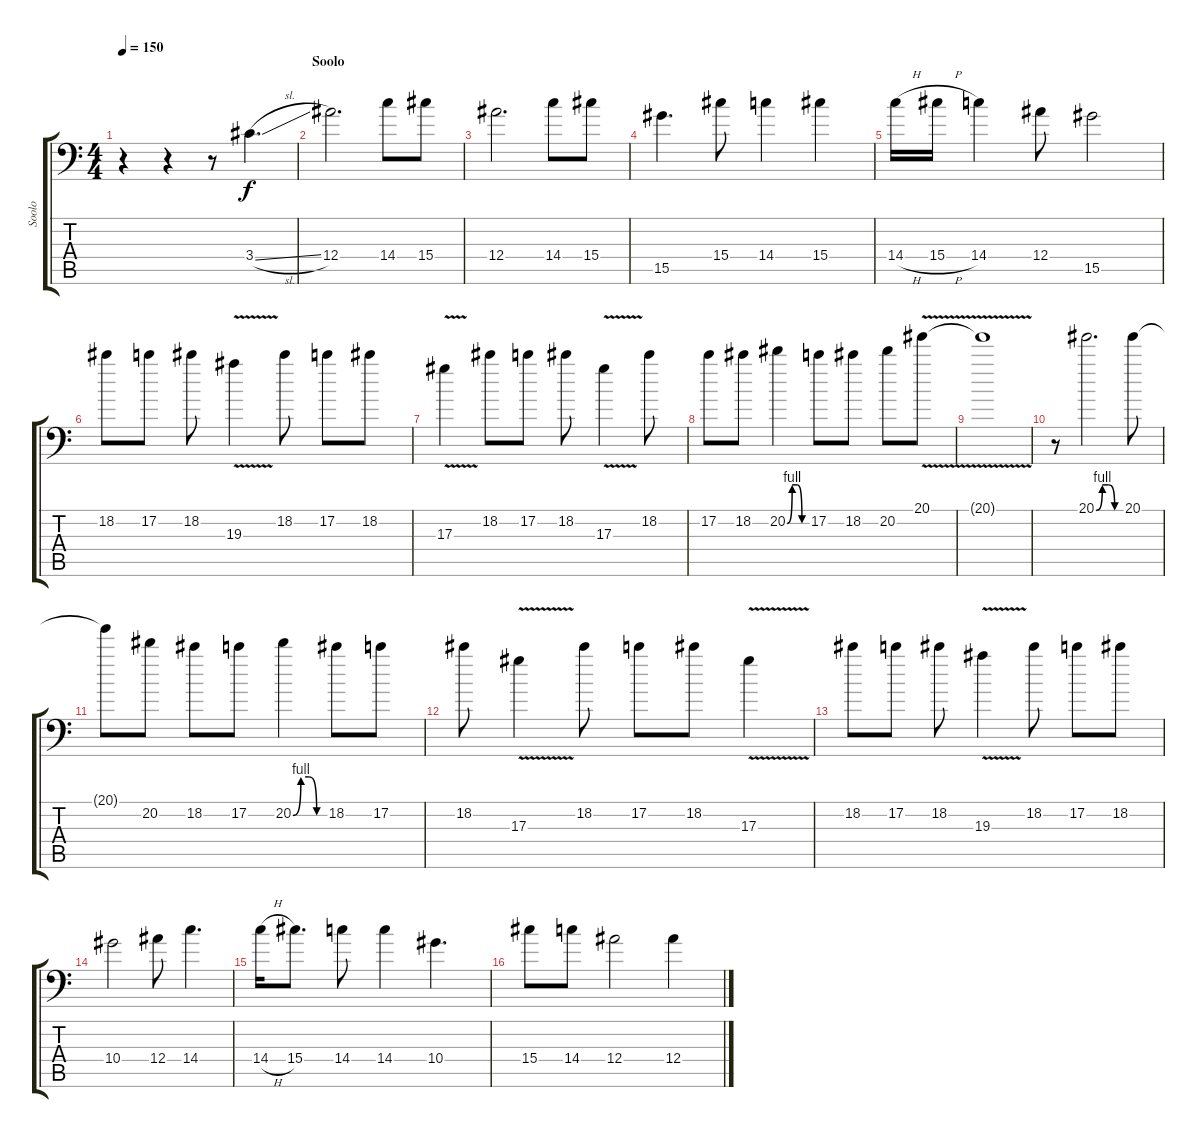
\track ("Soolo" "Soolo") {instrument distortionguitar}
\staff {score tabs}
\tuning (C4 G3 Eb3 Bb2 F2 Bb1) {hide}
\ts (4 4)
\tempo 150
\clef f4
\ks c
r.4{dy f} r.4 r.8 3.4{sl}.4{d} |
\section ("" "Soolo")
12.4.2{d} 14.4.8 15.4.8 |
12.4.2{d} 14.4.8 15.4.8 |
15.5.4{d} 15.4.8 14.4.4 15.4.4 |
14.4{h}.16 15.4{h}.16 14.4.4 12.4.8 15.5.2 |
18.2.8 17.2.8 18.2.8 19.3{v}.4 18.2.8 17.2.8 18.2.8 |
17.3{v}.4 18.2.8 17.2.8 18.2.8 17.3{v}.4 18.2.8 |
17.2.8 18.2.8 20.2{be (custom 0 0 15 4 30 4 45 0 60 0)}.4 17.2.8 18.2.8 20.2.8 20.1{v}.8 |
20.1{v t}.1 |
r.8 20.1{be (custom 0 0 15 4 30 4 45 0 60 0)}.2{d} 20.1.8 |
20.1{t}.8 20.2.8 18.2.8 17.2.8 20.2{be (custom 0 0 15 4 30 4 45 0 60 0)}.4 18.2.8 17.2.8 |
18.2.8 17.3{v}.4 18.2.8 17.2.8 18.2.8 17.3{v}.4 |
18.2.8 17.2.8 18.2.8 19.3{v}.4 18.2.8 17.2.8 18.2.8 |
10.4.2 12.4.8 14.4.4{d} |
14.4{h}.16 15.4.8{d} 14.4.8 14.4.4 10.4.4{d} |
15.4.8 14.4.8 12.4.2 12.4.4
